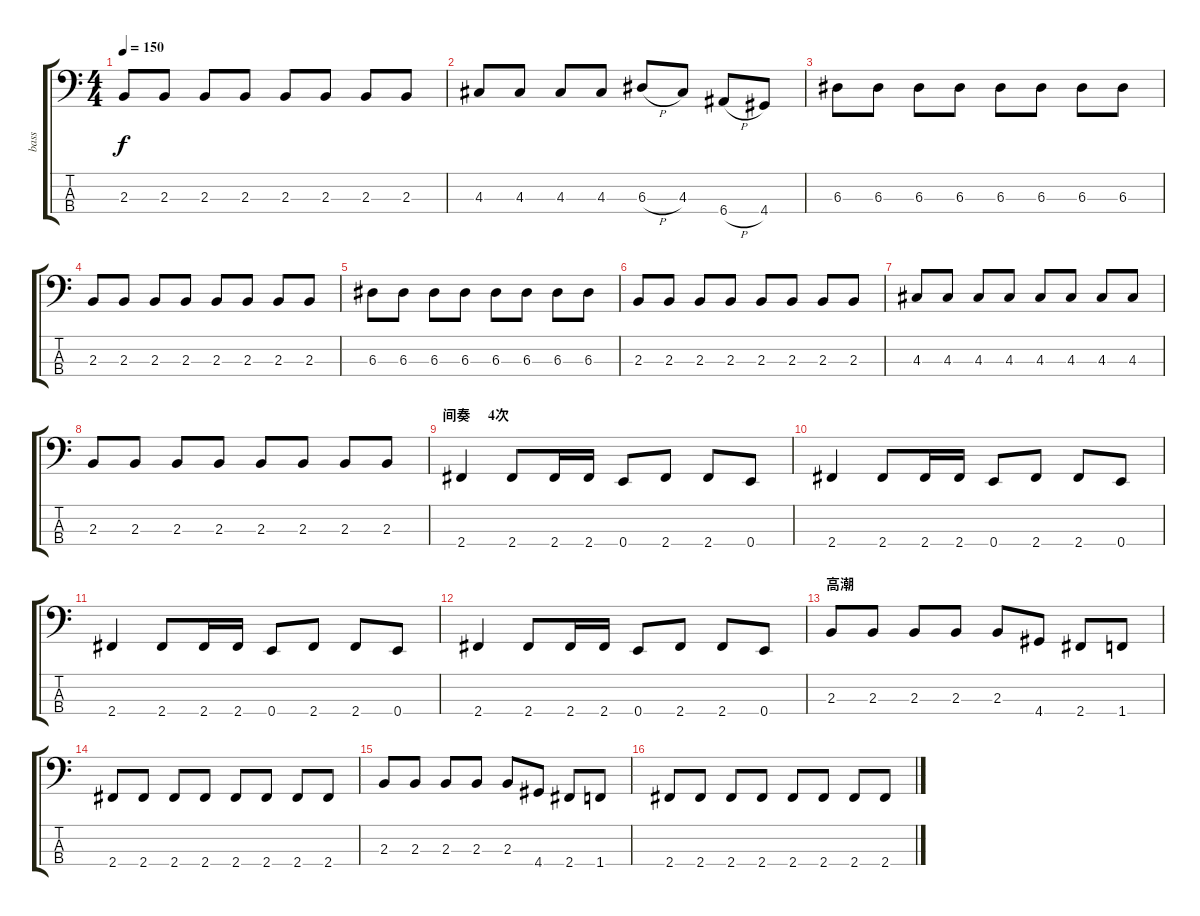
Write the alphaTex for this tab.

\track ("bass" "bass") {instrument electricbasspick}
\staff {score tabs}
\tuning (G2 D2 A1 E1) {hide}
\ts (4 4)
\tempo 150
\clef f4
\ks c
2.3.8{dy f} 2.3.8 2.3.8 2.3.8 2.3.8 2.3.8 2.3.8 2.3.8 |
4.3.8 4.3.8 4.3.8 4.3.8 6.3{h}.8 4.3.8 6.4{h}.8 4.4.8 |
6.3.8 6.3.8 6.3.8 6.3.8 6.3.8 6.3.8 6.3.8 6.3.8 |
2.3.8 2.3.8 2.3.8 2.3.8 2.3.8 2.3.8 2.3.8 2.3.8 |
6.3.8 6.3.8 6.3.8 6.3.8 6.3.8 6.3.8 6.3.8 6.3.8 |
2.3.8 2.3.8 2.3.8 2.3.8 2.3.8 2.3.8 2.3.8 2.3.8 |
4.3.8 4.3.8 4.3.8 4.3.8 4.3.8 4.3.8 4.3.8 4.3.8 |
2.3.8 2.3.8 2.3.8 2.3.8 2.3.8 2.3.8 2.3.8 2.3.8 |
\section ("" "间奏     4次")
2.4.4 2.4.8 2.4.16 2.4.16 0.4.8 2.4.8 2.4.8 0.4.8 |
2.4.4 2.4.8 2.4.16 2.4.16 0.4.8 2.4.8 2.4.8 0.4.8 |
2.4.4 2.4.8 2.4.16 2.4.16 0.4.8 2.4.8 2.4.8 0.4.8 |
2.4.4 2.4.8 2.4.16 2.4.16 0.4.8 2.4.8 2.4.8 0.4.8 |
\section ("" "高潮")
2.3.8 2.3.8 2.3.8 2.3.8 2.3.8 4.4.8 2.4.8 1.4.8 |
2.4.8 2.4.8 2.4.8 2.4.8 2.4.8 2.4.8 2.4.8 2.4.8 |
2.3.8 2.3.8 2.3.8 2.3.8 2.3.8 4.4.8 2.4.8 1.4.8 |
2.4.8 2.4.8 2.4.8 2.4.8 2.4.8 2.4.8 2.4.8 2.4.8
